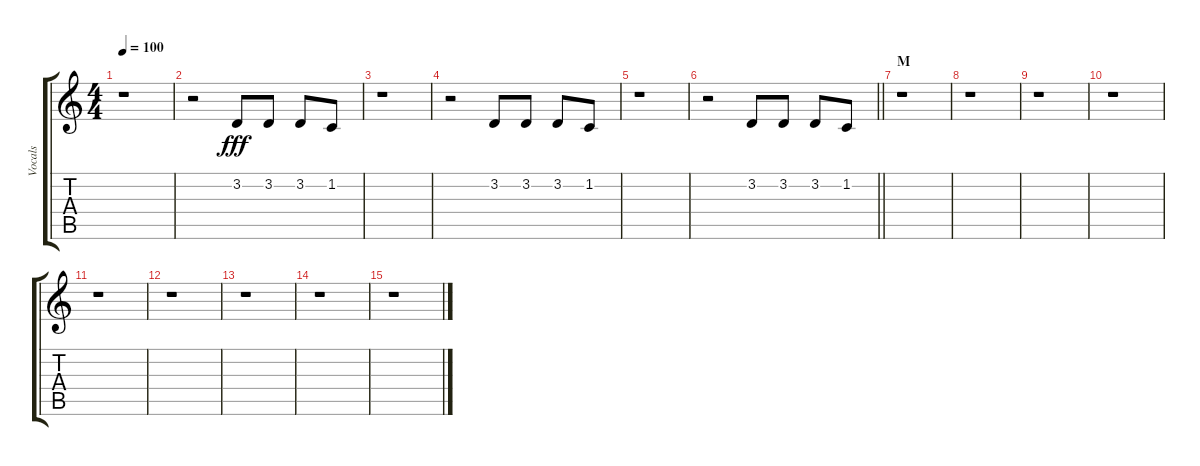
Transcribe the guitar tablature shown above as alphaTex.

\track ("Vocals" "Vocals") {instrument voiceoohs}
\staff {score tabs}
\tuning (E4 B3 G3 D3 A2 E2) {hide}
\ts (4 4)
\tempo 100
\clef g2
\ks c
r.1{dy fff} |
r.2 3.2.8 3.2.8 3.2.8 1.2.8 |
r.1 |
r.2 3.2.8 3.2.8 3.2.8 1.2.8 |
r.1 |
\barLineRight lightlight
r.2 3.2.8 3.2.8 3.2.8 1.2.8 |
\section ("" "M")
r.1 |
r.1 |
r.1 |
r.1 |
r.1 |
r.1 |
r.1 |
r.1 |
r.1
